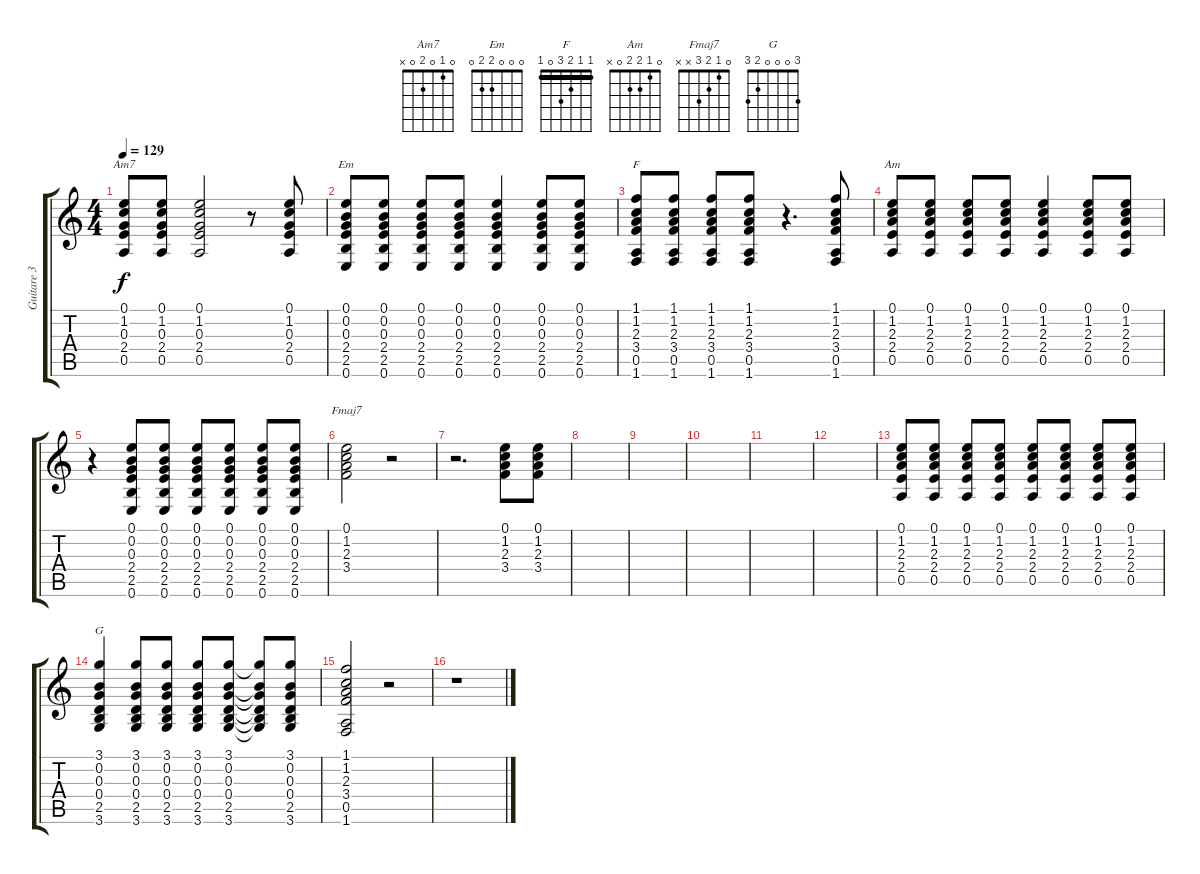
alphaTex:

\track ("Guitare 3" "Guitare 3") {instrument acousticguitarnylon}
\staff {score tabs}
\tuning (E4 B3 G3 D3 A2 E2) {hide}
\chord ("Am7" 0 1 0 2 0 x)
\chord ("Em" 0 0 0 2 2 0)
\chord ("F" 1 1 2 3 0 1) {barre 1}
\chord ("Am" 0 1 2 2 0 x)
\chord ("Fmaj7" 0 1 2 3 x x)
\chord ("G" 3 0 0 0 2 3)
\ts (4 4)
\tempo 129
\clef g2
\ks c
(0.1 1.2 0.3 2.4 0.5).8{ch "Am7" dy f} (0.1 1.2 0.3 2.4 0.5).8 (0.1 1.2 0.3 2.4 0.5).2 r.8 (0.1 1.2 0.3 2.4 0.5).8 |
(0.1 0.2 0.3 2.4 2.5 0.6).8{ch "Em"} (0.1 0.2 0.3 2.4 2.5 0.6).8 (0.1 0.2 0.3 2.4 2.5 0.6).8 (0.1 0.2 0.3 2.4 2.5 0.6).8 (0.1 0.2 0.3 2.4 2.5 0.6).4 (0.1 0.2 0.3 2.4 2.5 0.6).8 (0.1 0.2 0.3 2.4 2.5 0.6).8 |
(1.1 1.2 2.3 3.4 0.5 1.6).8{ch "F"} (1.1 1.2 2.3 3.4 0.5 1.6).8 (1.1 1.2 2.3 3.4 0.5 1.6).8 (1.1 1.2 2.3 3.4 0.5 1.6).8 r.4{d} (1.1 1.2 2.3 3.4 0.5 1.6).8 |
(0.1 1.2 2.3 2.4 0.5).8{ch "Am"} (0.1 1.2 2.3 2.4 0.5).8 (0.1 1.2 2.3 2.4 0.5).8 (0.1 1.2 2.3 2.4 0.5).8 (0.1 1.2 2.3 2.4 0.5).4 (0.1 1.2 2.3 2.4 0.5).8 (0.1 1.2 2.3 2.4 0.5).8 |
r.4 (0.1 0.2 0.3 2.4 2.5 0.6).8 (0.1 0.2 0.3 2.4 2.5 0.6).8 (0.1 0.2 0.3 2.4 2.5 0.6).8 (0.1 0.2 0.3 2.4 2.5 0.6).8 (0.1 0.2 0.3 2.4 2.5 0.6).8 (0.1 0.2 0.3 2.4 2.5 0.6).8 |
(0.1 1.2 2.3 3.4).2{ch "Fmaj7"} r.2 |
r.2{d} (0.1 1.2 2.3 3.4).8 (0.1 1.2 2.3 3.4).8 |
|
|
|
|
|
(0.1 1.2 2.3 2.4 0.5).8 (0.1 1.2 2.3 2.4 0.5).8 (0.1 1.2 2.3 2.4 0.5).8 (0.1 1.2 2.3 2.4 0.5).8 (0.1 1.2 2.3 2.4 0.5).8 (0.1 1.2 2.3 2.4 0.5).8 (0.1 1.2 2.3 2.4 0.5).8 (0.1 1.2 2.3 2.4 0.5).8 |
(3.1 0.2 0.3 0.4 2.5 3.6).4{ch "G"} (3.1 0.2 0.3 0.4 2.5 3.6).8 (3.1 0.2 0.3 0.4 2.5 3.6).8 (3.1 0.2 0.3 0.4 2.5 3.6).8 (3.1 0.2 0.3 0.4 2.5 3.6).8 (3.1{t} 0.2{t} 0.3{t} 0.4{t} 2.5{t} 3.6{t}).8 (3.1 0.2 0.3 0.4 2.5 3.6).8 |
(1.1 1.2 2.3 3.4 0.5 1.6).2 r.2 |
r.1
